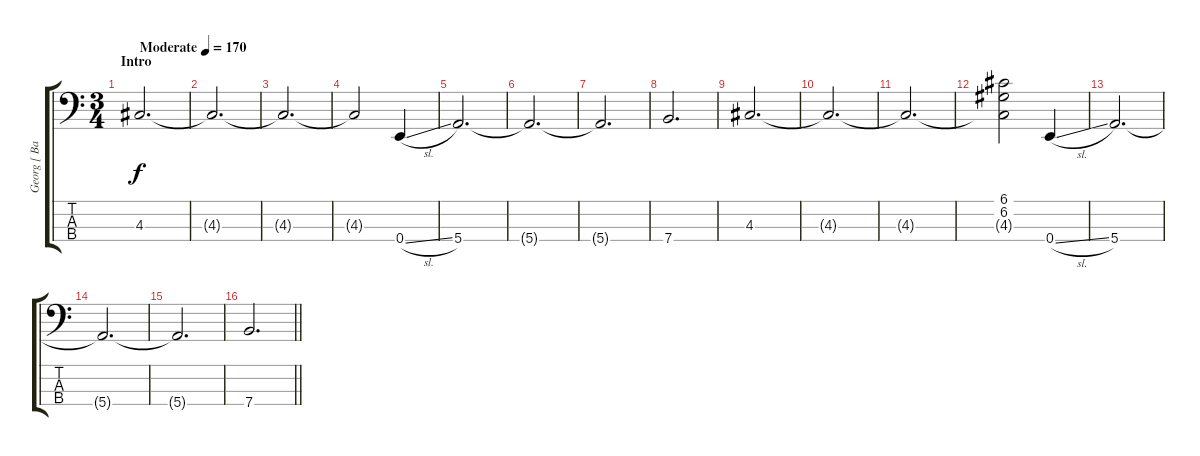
\track ("Georg [ Bass ]" "Georg [ Ba") {instrument electricbasspick}
\staff {score tabs}
\tuning (G2 D2 A1 E1) {hide}
\ts (3 4)
\section ("" "Intro")
\tempo (170 "Moderate")
\clef f4
\ks c
4.3.2{d dy f instrument electricbasspick} |
4.3{t}.2{d} |
4.3{t}.2{d} |
4.3{t}.2 0.4{sl}.4 |
5.4.2{d} |
5.4{t}.2{d} |
5.4{t}.2{d} |
7.4.2{d} |
4.3.2{d} |
4.3{t}.2{d} |
4.3{t}.2{d} |
(6.1 6.2 4.3{t}).2 0.4{sl}.4 |
5.4.2{d} |
5.4{t}.2{d} |
5.4{t}.2{d} |
\barLineRight lightlight
7.4.2{d}
